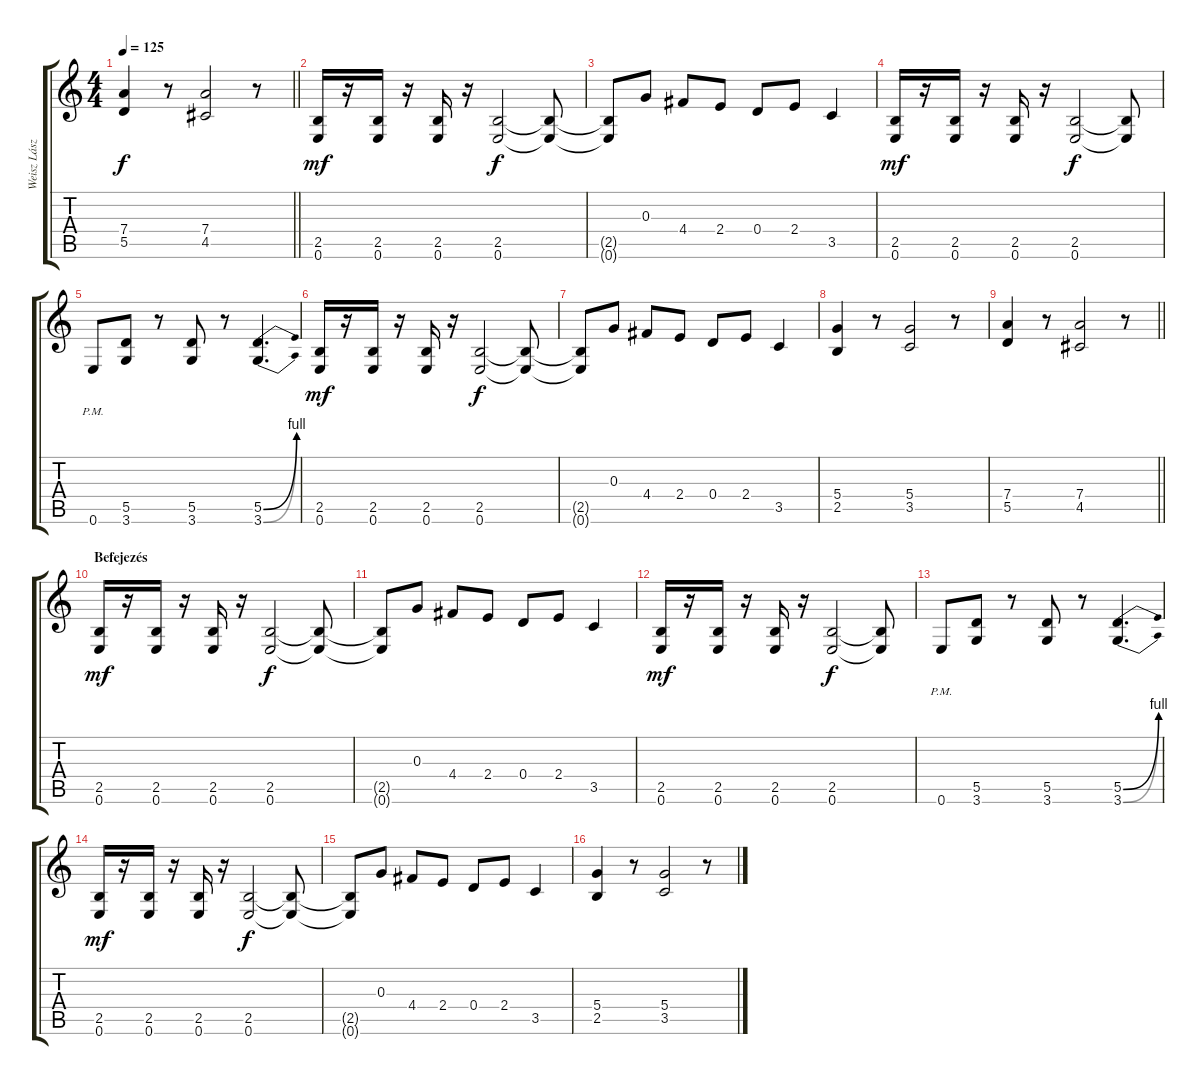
\track ("Weisz László - Gitár" "Weisz Lász") {instrument distortionguitar}
\staff {score tabs}
\tuning (E4 B3 G3 D3 A2 E2) {hide}
\ts (4 4)
\tempo 125
\clef g2
\barLineRight lightlight
\ks c
(7.4 5.5).4{dy f} r.8 (7.4 4.5).2 r.8 |
(2.5 0.6).16{dy mf} r.16 (2.5 0.6).16 r.16 (2.5 0.6).16 r.16 (2.5 0.6).2{dy f} (2.5{t} 0.6{t}).8 |
(2.5{t} 0.6{t}).8 0.3.8 4.4.8 2.4.8 0.4.8 2.4.8 3.5.4 |
(2.5 0.6).16{dy mf} r.16 (2.5 0.6).16 r.16 (2.5 0.6).16 r.16 (2.5 0.6).2{dy f} (2.5{t} 0.6{t}).8 |
0.6{pm}.8 (5.5 3.6).8 r.8 (5.5 3.6).8 r.8 (5.5{be (bend 0 0 60 4)} 3.6{be (bend 0 0 60 4)}).4{d} |
(2.5 0.6).16{dy mf} r.16 (2.5 0.6).16 r.16 (2.5 0.6).16 r.16 (2.5 0.6).2{dy f} (2.5{t} 0.6{t}).8 |
(2.5{t} 0.6{t}).8 0.3.8 4.4.8 2.4.8 0.4.8 2.4.8 3.5.4 |
(5.4 2.5).4 r.8 (5.4 3.5).2 r.8 |
\barLineRight lightlight
(7.4 5.5).4 r.8 (7.4 4.5).2 r.8 |
\section ("" "Befejezés")
(2.5 0.6).16{dy mf} r.16 (2.5 0.6).16 r.16 (2.5 0.6).16 r.16 (2.5 0.6).2{dy f} (2.5{t} 0.6{t}).8 |
(2.5{t} 0.6{t}).8 0.3.8 4.4.8 2.4.8 0.4.8 2.4.8 3.5.4 |
(2.5 0.6).16{dy mf} r.16 (2.5 0.6).16 r.16 (2.5 0.6).16 r.16 (2.5 0.6).2{dy f} (2.5{t} 0.6{t}).8 |
0.6{pm}.8 (5.5 3.6).8 r.8 (5.5 3.6).8 r.8 (5.5{be (bend 0 0 60 4)} 3.6{be (bend 0 0 60 4)}).4{d} |
(2.5 0.6).16{dy mf} r.16 (2.5 0.6).16 r.16 (2.5 0.6).16 r.16 (2.5 0.6).2{dy f} (2.5{t} 0.6{t}).8 |
(2.5{t} 0.6{t}).8 0.3.8 4.4.8 2.4.8 0.4.8 2.4.8 3.5.4 |
(5.4 2.5).4 r.8 (5.4 3.5).2 r.8
